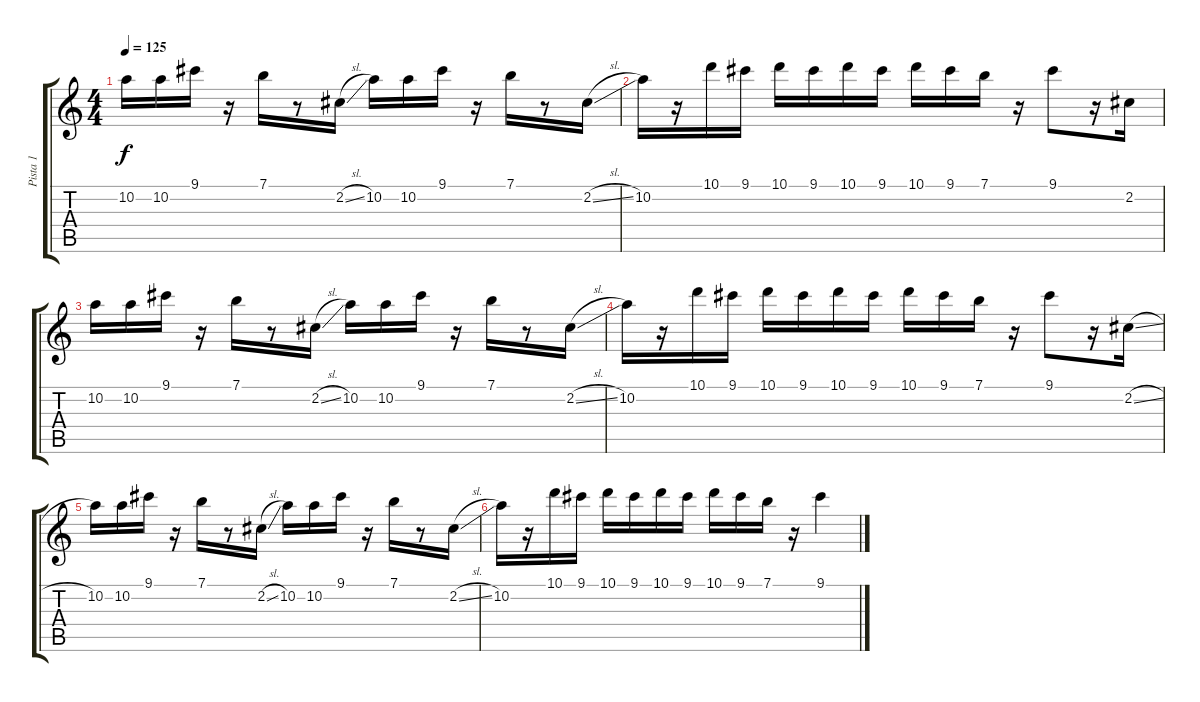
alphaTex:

\track ("Pista 1" "Pista 1") {instrument electricguitarclean}
\staff {score tabs}
\tuning (E4 B3 G3 D3 A2 E2) {hide}
\ts (4 4)
\tempo 125
\clef g2
\ks c
10.2.16{dy f} 10.2.16 9.1.16 r.16 7.1.16 r.8 2.2{sl}.16 10.2.16 10.2.16 9.1.16 r.16 7.1.16 r.8 2.2{sl}.16 |
10.2.16 r.16 10.1.16 9.1.16 10.1.16 9.1.16 10.1.16 9.1.16 10.1.16 9.1.16 7.1.16 r.16 9.1.8 r.16 2.2.16 |
10.2.16 10.2.16 9.1.16 r.16 7.1.16 r.8 2.2{sl}.16 10.2.16 10.2.16 9.1.16 r.16 7.1.16 r.8 2.2{sl}.16 |
10.2.16 r.16 10.1.16 9.1.16 10.1.16 9.1.16 10.1.16 9.1.16 10.1.16 9.1.16 7.1.16 r.16 9.1.8 r.16 2.2{sl}.16 |
10.2.16 10.2.16 9.1.16 r.16 7.1.16 r.8 2.2{sl}.16 10.2.16 10.2.16 9.1.16 r.16 7.1.16 r.8 2.2{sl}.16 |
10.2.16 r.16 10.1.16 9.1.16 10.1.16 9.1.16 10.1.16 9.1.16 10.1.16 9.1.16 7.1.16 r.16 9.1.4
